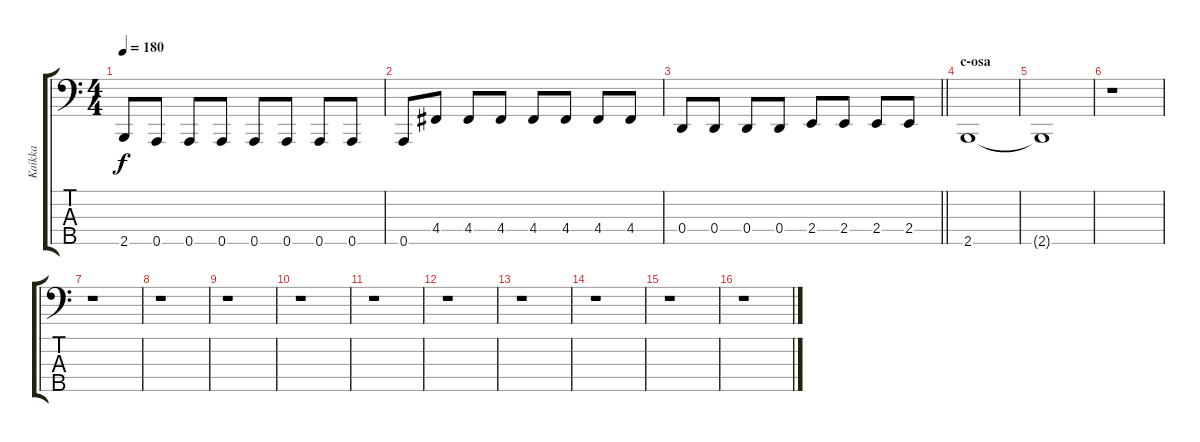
\track ("Kaikka" "Kaikka") {instrument electricbasspick}
\staff {score tabs}
\tuning (G2 D2 A1 D1 A0) {hide}
\ts (4 4)
\tempo 180
\clef f4
\ks c
2.5.8{dy f} 0.5.8 0.5.8 0.5.8 0.5.8 0.5.8 0.5.8 0.5.8 |
0.5.8 4.4.8 4.4.8 4.4.8 4.4.8 4.4.8 4.4.8 4.4.8 |
\barLineRight lightlight
0.4.8 0.4.8 0.4.8 0.4.8 2.4.8 2.4.8 2.4.8 2.4.8 |
\section ("" "c-osa")
2.5.1 |
2.5{t}.1 |
r.1 |
r.1 |
r.1 |
r.1 |
r.1 |
r.1 |
r.1 |
r.1 |
r.1 |
r.1 |
r.1
